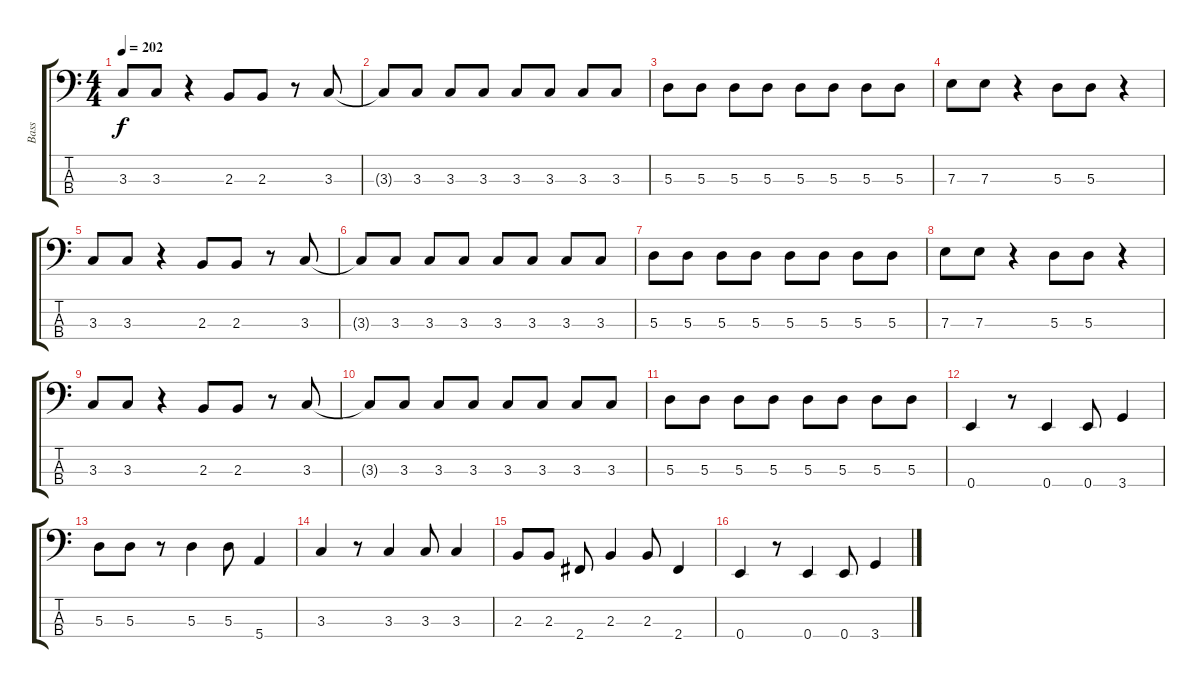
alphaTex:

\track ("Bass" "Bass") {instrument electricbasspick}
\staff {score tabs}
\tuning (G2 D2 A1 E1) {hide}
\ts (4 4)
\tempo 202
\clef f4
\ks c
3.3.8{dy f} 3.3.8 r.4 2.3.8 2.3.8 r.8 3.3.8 |
3.3{t}.8 3.3.8 3.3.8 3.3.8 3.3.8 3.3.8 3.3.8 3.3.8 |
5.3.8 5.3.8 5.3.8 5.3.8 5.3.8 5.3.8 5.3.8 5.3.8 |
7.3.8 7.3.8 r.4 5.3.8 5.3.8 r.4 |
3.3.8 3.3.8 r.4 2.3.8 2.3.8 r.8 3.3.8 |
3.3{t}.8 3.3.8 3.3.8 3.3.8 3.3.8 3.3.8 3.3.8 3.3.8 |
5.3.8 5.3.8 5.3.8 5.3.8 5.3.8 5.3.8 5.3.8 5.3.8 |
7.3.8 7.3.8 r.4 5.3.8 5.3.8 r.4 |
3.3.8 3.3.8 r.4 2.3.8 2.3.8 r.8 3.3.8 |
3.3{t}.8 3.3.8 3.3.8 3.3.8 3.3.8 3.3.8 3.3.8 3.3.8 |
5.3.8 5.3.8 5.3.8 5.3.8 5.3.8 5.3.8 5.3.8 5.3.8 |
0.4.4 r.8 0.4.4 0.4.8 3.4.4 |
5.3.8 5.3.8 r.8 5.3.4 5.3.8 5.4.4 |
3.3.4 r.8 3.3.4 3.3.8 3.3.4 |
2.3.8 2.3.8 2.4.8 2.3.4 2.3.8 2.4.4 |
0.4.4 r.8 0.4.4 0.4.8 3.4.4
